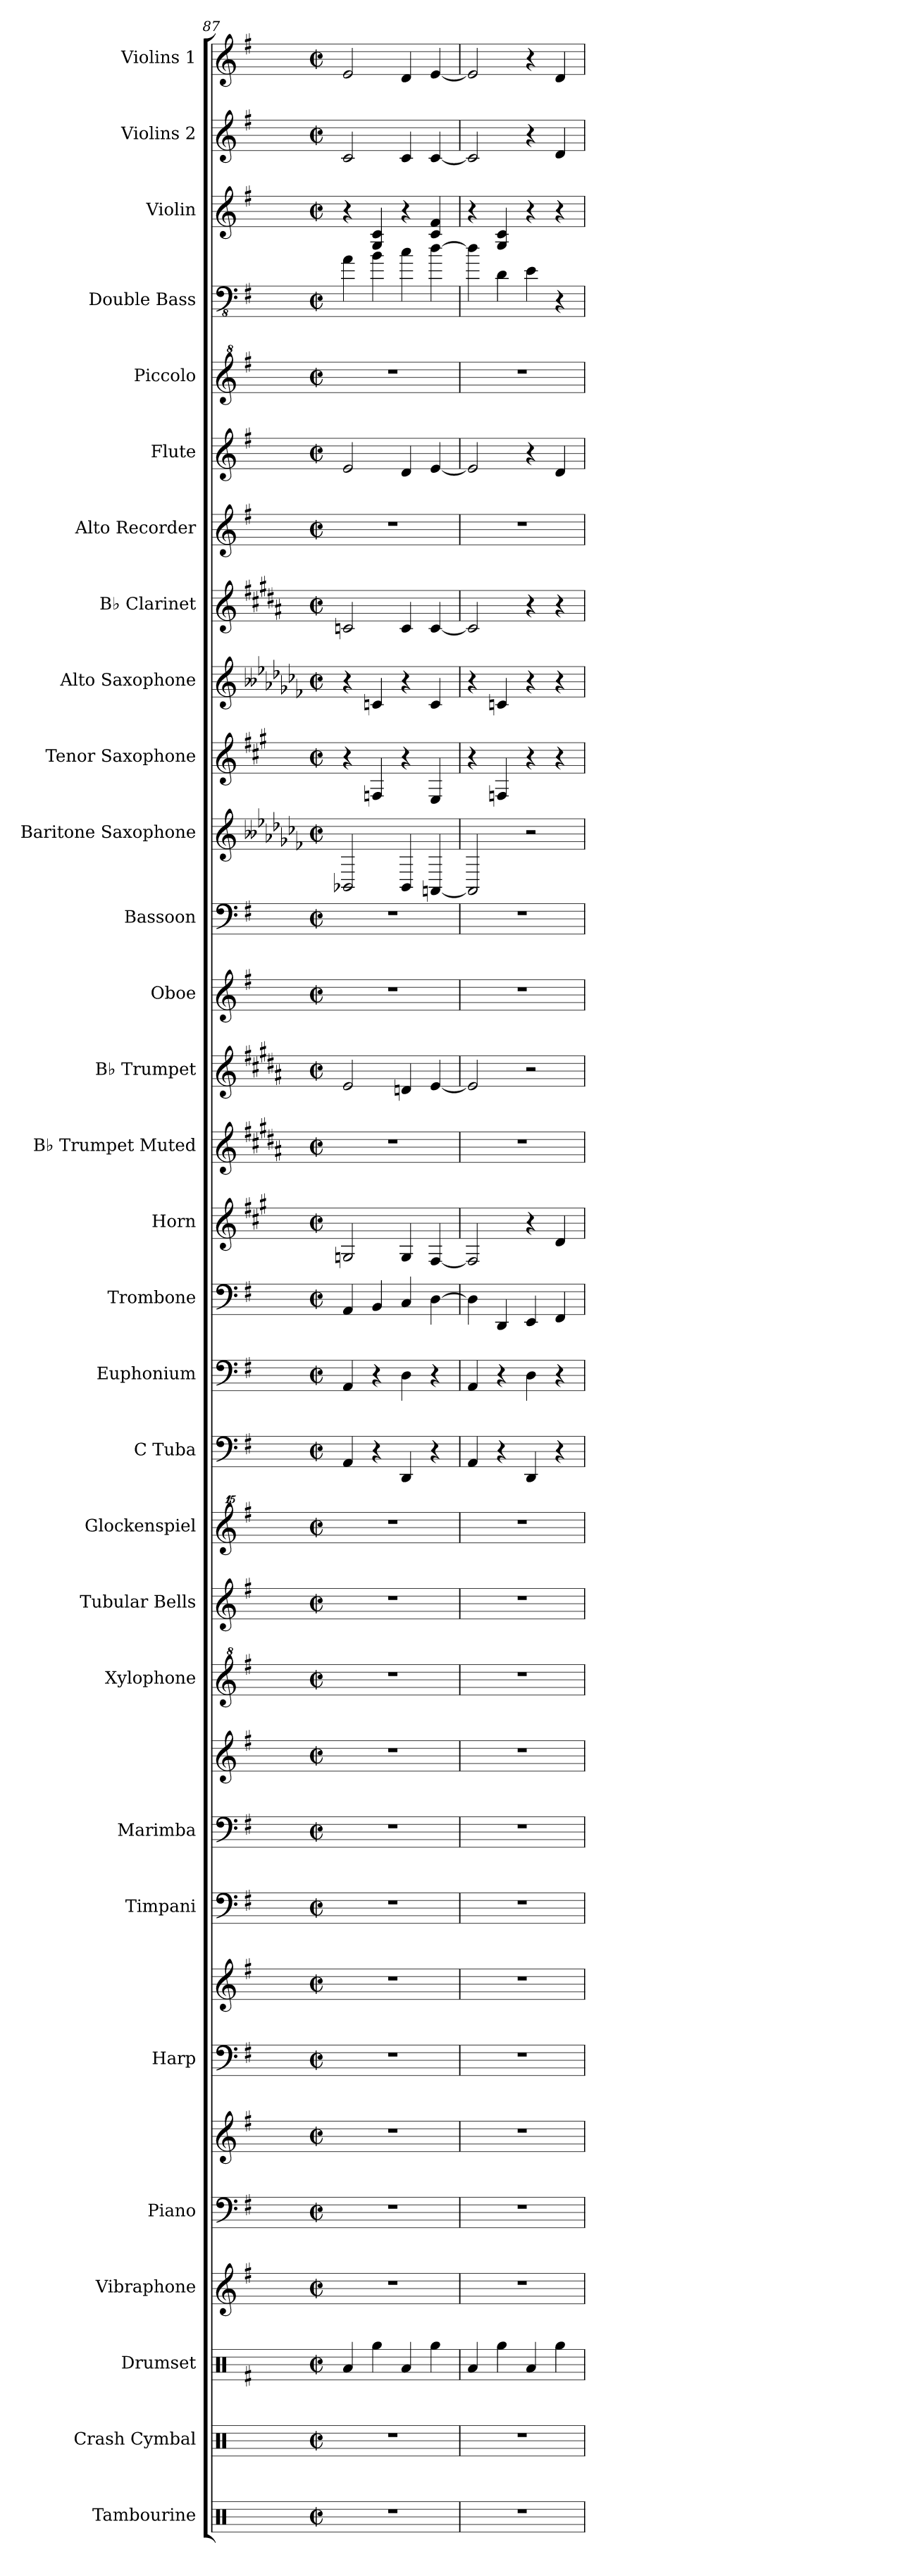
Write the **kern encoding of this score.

**kern	**kern	**kern	**kern	**kern	**kern	**kern	**kern	**kern	**kern	**kern	**kern	**kern	**kern	**kern	**kern	**kern	**kern	**kern	**kern	**kern	**kern	**kern	**kern	**kern	**kern	**kern	**kern	**kern	**kern	**kern	**kern	**kern
*part30	*part29	*part28	*part27	*part26	*part26	*part25	*part25	*part24	*part23	*part23	*part22	*part21	*part20	*part19	*part18	*part17	*part16	*part15	*part14	*part13	*part12	*part11	*part10	*part9	*part8	*part7	*part6	*part5	*part4	*part3	*part2	*part1
*staff33	*staff32	*staff31	*staff30	*staff29	*staff28	*staff27	*staff26	*staff25	*staff24	*staff23	*staff22	*staff21	*staff20	*staff19	*staff18	*staff17	*staff16	*staff15	*staff14	*staff13	*staff12	*staff11	*staff10	*staff9	*staff8	*staff7	*staff6	*staff5	*staff4	*staff3	*staff2	*staff1
*I"Tambourine	*I"Crash Cymbal	*I"Drumset	*I"Vibraphone	*I"Piano	*	*I"Harp	*	*I"Timpani	*I"Marimba	*	*I"Xylophone	*I"Tubular Bells	*I"Glockenspiel	*I"C Tuba	*I"Euphonium	*I"Trombone	*I"Horn	*I"B♭ Trumpet Muted	*I"B♭ Trumpet	*I"Oboe	*I"Bassoon	*I"Baritone Saxophone	*I"Tenor Saxophone	*I"Alto Saxophone	*I"B♭ Clarinet	*I"Alto Recorder	*I"Flute	*I"Piccolo	*I"Double Bass	*I"Violin	*I"Violins 2	*I"Violins 1
*I'Tamb.	*I'Cr. Cym.	*I'Drs.	*I'Vib.	*I'Pno.	*	*I'Hrp.	*	*I'Timp.	*I'Mrm.	*	*I'Xyl.	*I'Tu. Be.	*I'Glk.	*I'C Tu.	*I'Eu.	*I'Trb.	*I'Hn.	*I'B♭ Tpt. Mut	*I'B♭ Tpt.	*I'Ob.	*I'Bsn.	*I'Bar. Sax.	*I'T. Sax.	*I'A. Sax.	*I'B♭ Cl.	*I'A. Rec.	*I'Fl.	*I'Picc.	*	*I'Vln.	*I'Vlns. 2	*I'Vlns. 1
!!LO:PB:g=z
*clefX	*clefX	*clefX	*clefG2	*clefF4	*clefG2	*clefF4	*clefG2	*clefF4	*clefF4	*clefG2	*clefG^2	*clefG2	*clefG^^2	*clefF4	*clefF4	*clefF4	*clefG2	*clefG2	*clefG2	*clefG2	*clefF4	*clefG2	*clefG2	*clefG2	*clefG2	*clefG2	*clefG2	*clefG^2	*clefFv4	*clefG2	*clefG2	*clefG2
*	*	*	*	*	*	*	*	*	*	*	*	*	*	*	*	*	*ITrd4c7	*ITrd1c2	*ITrd1c2	*	*	*ITrd12c21	*ITrd8c14	*ITrd5c9	*ITrd1c2	*	*	*ITrd-7c-12	*ITrd7c12	*	*	*
*k[]	*k[]	*k[f#]	*k[f#]	*k[f#]	*k[f#]	*k[f#]	*k[f#]	*k[f#]	*k[f#]	*k[f#]	*k[f#]	*k[f#]	*k[f#]	*k[f#]	*k[f#]	*k[f#]	*k[f#c#]	*k[f#c#g#]	*k[f#c#g#]	*k[f#]	*k[f#]	*k[b--e-a-d-g-c-f-]	*k[f#c#g#]	*k[b--e-a-d-g-c-f-]	*k[f#c#g#]	*k[f#]	*k[f#]	*k[f#]	*k[f#]	*k[f#]	*k[f#]	*k[f#]
*C:	*C:	*G:	*G:	*G:	*G:	*G:	*G:	*G:	*G:	*G:	*G:	*G:	*G:	*G:	*G:	*G:	*D:	*A:	*A:	*G:	*G:	*F-:	*A:	*F-:	*A:	*G:	*G:	*G:	*G:	*G:	*G:	*G:
*M2/2	*M2/2	*M2/2	*M2/2	*M2/2	*M2/2	*M2/2	*M2/2	*M2/2	*M2/2	*M2/2	*M2/2	*M2/2	*M2/2	*M2/2	*M2/2	*M2/2	*M2/2	*M2/2	*M2/2	*M2/2	*M2/2	*M2/2	*M2/2	*M2/2	*M2/2	*M2/2	*M2/2	*M2/2	*M2/2	*M2/2	*M2/2	*M2/2
*met(c|)	*met(c|)	*met(c|)	*met(c|)	*met(c|)	*met(c|)	*met(c|)	*met(c|)	*met(c|)	*met(c|)	*met(c|)	*met(c|)	*met(c|)	*met(c|)	*met(c|)	*met(c|)	*met(c|)	*met(c|)	*met(c|)	*met(c|)	*met(c|)	*met(c|)	*met(c|)	*met(c|)	*met(c|)	*met(c|)	*met(c|)	*met(c|)	*met(c|)	*met(c|)	*met(c|)	*met(c|)	*met(c|)
=87	=87	=87	=87	=87	=87	=87	=87	=87	=87	=87	=87	=87	=87	=87	=87	=87	=87	=87	=87	=87	=87	=87	=87	=87	=87	=87	=87	=87	=87	=87	=87	=87
1r	1r	4Ra/	1r	1r	1r	1r	1r	1r	1r	1r	1r	1r	1r	4AA/	4AA/	4AA/	2C/	1r	2d/	1r	1r	2BBB-X/	4r	4r	2B-X/	1r	2e/	1r	4AA\	4r	2c/	2e/
.	.	4Rgg\	.	.	.	.	.	.	.	.	.	.	.	4r	4r	4BB/	.	.	.	.	.	.	4FFn/	4E-X/	.	.	.	.	4BB\	4G/ 4c/	.	.
.	.	4Ra/	.	.	.	.	.	.	.	.	.	.	.	4DD/	4D\	4C/	4C/	.	4c/	.	.	4BBB-/	4r	4r	4B-/	.	4d/	.	4C\	4r	4c/	4d/
.	.	4Rgg\	.	.	.	.	.	.	.	.	.	.	.	4r	4r	[4D\	[4BB/	.	[4d/	.	.	[4AAA/	4EE/	4E-/	[4B-/	.	[4e/	.	[4D\	4c/ 4f#/	[4c/	[4e/
=88	=88	=88	=88	=88	=88	=88	=88	=88	=88	=88	=88	=88	=88	=88	=88	=88	=88	=88	=88	=88	=88	=88	=88	=88	=88	=88	=88	=88	=88	=88	=88	=88
1r	1r	4Ra/	1r	1r	1r	1r	1r	1r	1r	1r	1r	1r	1r	4AA/	4AA/	4D\]	2BB/]	1r	2d/]	1r	1r	2AAA/]	4r	4r	2B-/]	1r	2e/]	1r	4D\]	4r	2c/]	2e/]
.	.	4Rgg\	.	.	.	.	.	.	.	.	.	.	.	4r	4r	4DD/	.	.	.	.	.	.	4FFn/	4E-X/	.	.	.	.	4DD\	4G/ 4c/	.	.
.	.	4Ra/	.	.	.	.	.	.	.	.	.	.	.	4DD/	4D\	4EE/	4r	.	2r	.	.	2r	4r	4r	4r	.	4r	.	4EE\	4r	4r	4r
.	.	4Rgg\	.	.	.	.	.	.	.	.	.	.	.	4r	4r	4FF#/	4G/	.	.	.	.	.	4r	4r	4r	.	4d/	.	4r	4r	4d/	4d/
=	=	=	=	=	=	=	=	=	=	=	=	=	=	=	=	=	=	=	=	=	=	=	=	=	=	=	=	=	=	=	=	=
*-	*-	*-	*-	*-	*-	*-	*-	*-	*-	*-	*-	*-	*-	*-	*-	*-	*-	*-	*-	*-	*-	*-	*-	*-	*-	*-	*-	*-	*-	*-	*-	*-
